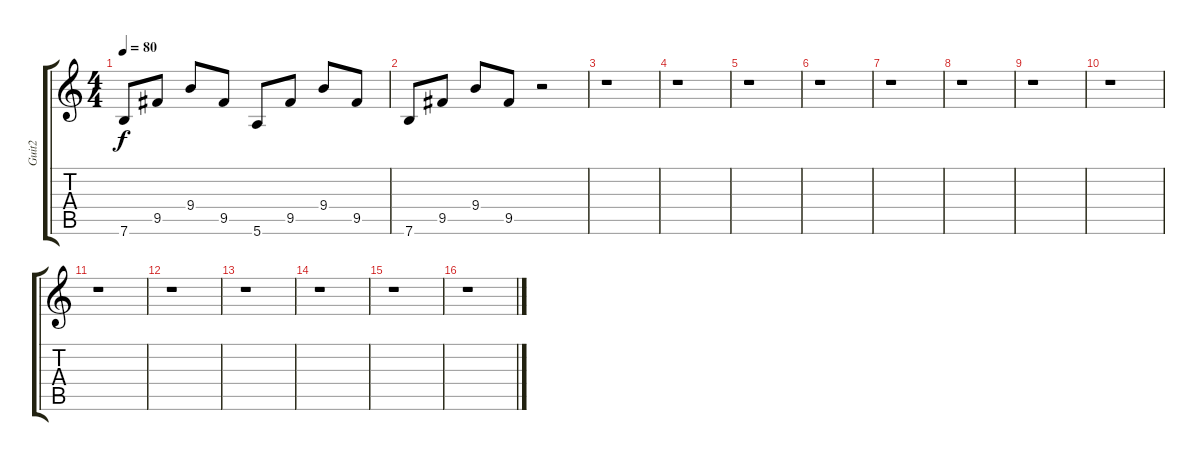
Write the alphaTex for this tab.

\track ("Guit2" "Guit2") {instrument distortionguitar}
\staff {score tabs}
\tuning (E4 B3 G3 D3 A2 E2) {hide}
\ts (4 4)
\tempo 80
\clef g2
\ks c
7.6.8{dy f} 9.5.8 9.4.8 9.5.8 5.6.8 9.5.8 9.4.8 9.5.8 |
7.6.8 9.5.8 9.4.8 9.5.8 r.2 |
r.1 |
r.1 |
r.1 |
r.1 |
r.1 |
r.1 |
r.1 |
r.1 |
r.1 |
r.1 |
r.1 |
r.1 |
r.1 |
r.1
